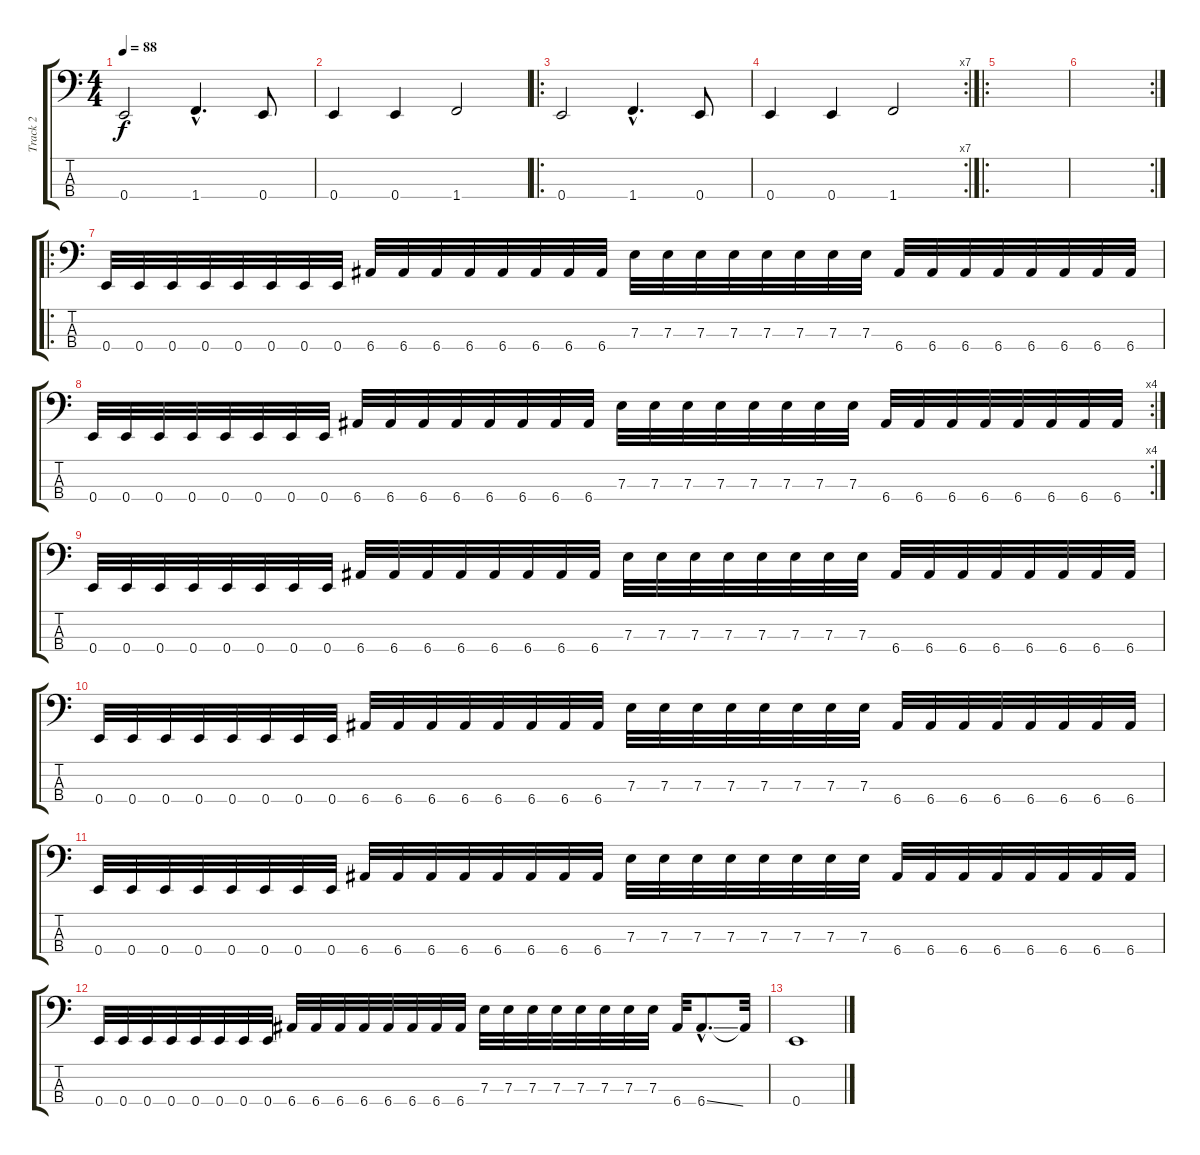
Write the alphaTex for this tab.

\track ("Track 2" "Track 2") {instrument overdrivenguitar}
\staff {score tabs}
\tuning (G2 D2 A1 E1) {hide}
\ts (4 4)
\tempo 88
\clef f4
\ks c
0.4.2{dy f} 1.4{hac}.4{d} 0.4.8 |
0.4.4 0.4.4 1.4.2 |
\ro
0.4.2 1.4{hac}.4{d} 0.4.8 |
\rc 7
0.4.4 0.4.4 1.4.2 |
\ro
|
\rc 2
|
\ro
0.4.32 0.4.32 0.4.32 0.4.32 0.4.32 0.4.32 0.4.32 0.4.32 6.4.32 6.4.32 6.4.32 6.4.32 6.4.32 6.4.32 6.4.32 6.4.32 7.3.32 7.3.32 7.3.32 7.3.32 7.3.32 7.3.32 7.3.32 7.3.32 6.4.32 6.4.32 6.4.32 6.4.32 6.4.32 6.4.32 6.4.32 6.4.32 |
\rc 4
0.4.32 0.4.32 0.4.32 0.4.32 0.4.32 0.4.32 0.4.32 0.4.32 6.4.32 6.4.32 6.4.32 6.4.32 6.4.32 6.4.32 6.4.32 6.4.32 7.3.32 7.3.32 7.3.32 7.3.32 7.3.32 7.3.32 7.3.32 7.3.32 6.4.32 6.4.32 6.4.32 6.4.32 6.4.32 6.4.32 6.4.32 6.4.32 |
0.4.32 0.4.32 0.4.32 0.4.32 0.4.32 0.4.32 0.4.32 0.4.32 6.4.32 6.4.32 6.4.32 6.4.32 6.4.32 6.4.32 6.4.32 6.4.32 7.3.32 7.3.32 7.3.32 7.3.32 7.3.32 7.3.32 7.3.32 7.3.32 6.4.32 6.4.32 6.4.32 6.4.32 6.4.32 6.4.32 6.4.32 6.4.32 |
0.4.32 0.4.32 0.4.32 0.4.32 0.4.32 0.4.32 0.4.32 0.4.32 6.4.32 6.4.32 6.4.32 6.4.32 6.4.32 6.4.32 6.4.32 6.4.32 7.3.32 7.3.32 7.3.32 7.3.32 7.3.32 7.3.32 7.3.32 7.3.32 6.4.32 6.4.32 6.4.32 6.4.32 6.4.32 6.4.32 6.4.32 6.4.32 |
0.4.32 0.4.32 0.4.32 0.4.32 0.4.32 0.4.32 0.4.32 0.4.32 6.4.32 6.4.32 6.4.32 6.4.32 6.4.32 6.4.32 6.4.32 6.4.32 7.3.32 7.3.32 7.3.32 7.3.32 7.3.32 7.3.32 7.3.32 7.3.32 6.4.32 6.4.32 6.4.32 6.4.32 6.4.32 6.4.32 6.4.32 6.4.32 |
0.4.32 0.4.32 0.4.32 0.4.32 0.4.32 0.4.32 0.4.32 0.4.32 6.4.32 6.4.32 6.4.32 6.4.32 6.4.32 6.4.32 6.4.32 6.4.32 7.3.32 7.3.32 7.3.32 7.3.32 7.3.32 7.3.32 7.3.32 7.3.32 6.4.32 6.4{ss hac}.8{d} 6.4{t}.32 |
0.4.1
